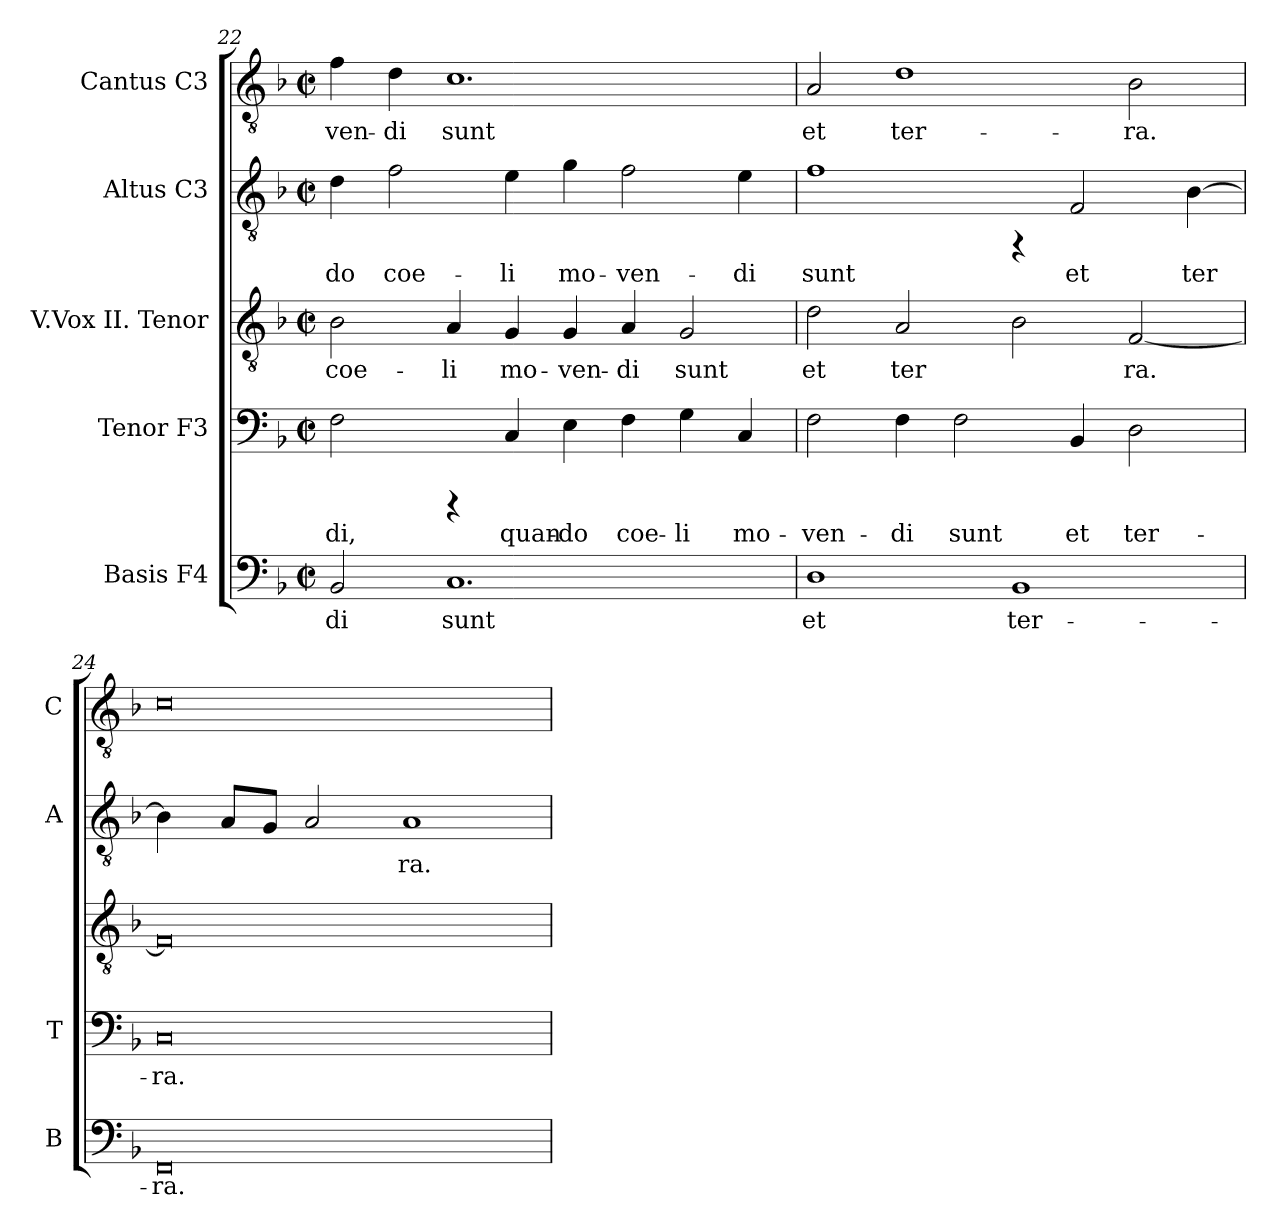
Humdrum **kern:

**kern	**text	**kern	**text	**kern	**text	**kern	**text	**kern	**text
*part5	*part5	*part4	*part4	*part3	*part3	*part2	*part2	*part1	*part1
*staff5	*staff5	*staff4	*staff4	*staff3	*staff3	*staff2	*staff2	*staff1	*staff1
*I"Basis  F4	*	*I"Tenor  F3	*	*I"V.Vox  II. Tenor	*	*I"Altus  C3	*	*I"Cantus  C3	*
*I'B	*	*I'T	*	*	*	*I'A	*	*I'C	*
!!LO:LB:g=z
*clefF4	*	*clefF4	*	*clefGv2	*	*clefGv2	*	*clefGv2	*
*k[b-]	*	*k[b-]	*	*k[b-]	*	*k[b-]	*	*k[b-]	*
*F:	*	*F:	*	*F:	*	*F:	*	*F:	*
*M2/2	*	*M2/2	*	*M2/2	*	*M2/2	*	*M2/2	*
*met(c|)	*	*met(c|)	*	*met(c|)	*	*met(c|)	*	*met(c|)	*
=22	=22	=22	=22	=22	=22	=22	=22	=22	=22
!	!LO:LY:b:cj	!	!LO:LY:b:cj	!	!LO:LY:b:cj	!	!LO:LY:b:cj	!	!LO:LY:b:cj
2BB-/	-di	2F\	-di,	2B-\	coe-	4d\	-do	4f\	-ven-
!	!	!	!	!	!	!	!LO:LY:b:cj	!	!LO:LY:b:cj
.	.	.	.	.	.	2f\	coe-	4d\	-di
!	!LO:LY:b:cj	!	!	!	!LO:LY:b:cj	!	!	!	!LO:LY:b:cj
1.C	sunt	4rCCC	.	4A/	-li	.	.	1.c	sunt
!	!	!	!LO:LY:b:cj	!	!LO:LY:b:cj	!	!LO:LY:b:cj	!	!
.	.	4C/	quan-	4G/	mo-	4e\	-li	.	.
!	!	!	!LO:LY:b:cj	!	!LO:LY:b:cj	!	!LO:LY:b:cj	!	!
.	.	4E\	-do	4G/	-ven-	4g\	mo-	.	.
!	!	!	!LO:LY:b:cj	!	!LO:LY:b:cj	!	!LO:LY:b:cj	!	!
.	.	4F\	coe-	4A/	-di	2f\	-ven-	.	.
!	!	!	!LO:LY:b:cj	!	!LO:LY:b:cj	!	!	!	!
.	.	4G\	-li	2G/	sunt	.	.	.	.
!	!	!	!LO:LY:b:cj	!	!	!	!LO:LY:b:cj	!	!
.	.	4C/	mo-	.	.	4e\	-di	.	.
=23	=23	=23	=23	=23	=23	=23	=23	=23	=23
!	!LO:LY:b:cj	!	!LO:LY:b:cj	!	!LO:LY:b:cj	!	!LO:LY:b:cj	!	!LO:LY:b:cj
1D	et	2F\	-ven-	2d\	et	1f	sunt	2A/	et
!	!	!	!LO:LY:b:cj	!	!LO:LY:b:cj	!	!	!	!LO:LY:b:cj
.	.	4F\	-di	2A/	ter-	.	.	1d	ter-
!	!	!	!LO:LY:b:cj	!	!	!	!	!	!
.	.	2F\	sunt	.	.	.	.	.	.
!	!LO:LY:b:cj	!	!	!	!LO:LY:b:cj	!	!	!	!
1BB-	ter-	.	.	2B-\	--	4rFF	.	.	.
!	!	!	!LO:LY:b:cj	!	!	!	!LO:LY:b:cj	!	!
.	.	4BB-/	et	.	.	2F/	et	.	.
!	!	!	!LO:LY:b:cj	!	!LO:LY:b:cj	!	!	!	!LO:LY:b:cj
.	.	2D\	ter-	[<2F/	-ra.	.	.	2B-\	-ra.
!	!	!	!	!	!	!	!LO:LY:b:cj	!	!
.	.	.	.	.	.	[>4B-\	ter-	.	.
=24	=24	=24	=24	=24	=24	=24	=24	=24	=24
!	!LO:LY:b:cj	!	!LO:LY:b:cj	!	!LO:LY:b:cj	!	!LO:LY:b:cj	!	!LO:LY:b:cj
0FF	-ra.	0C	-ra.	0F]	.	4B-\]	--	0c	.
!	!	!	!	!	!	!	!LO:LY:b:cj	!	!
.	.	.	.	.	.	8A/L	--	.	.
!	!	!	!	!	!	!	!LO:LY:b:cj	!	!
.	.	.	.	.	.	8G/J	--	.	.
!	!	!	!	!	!	!	!LO:LY:b:cj	!	!
.	.	.	.	.	.	2A/	--	.	.
!	!	!	!	!	!	!	!LO:LY:b:cj	!	!
.	.	.	.	.	.	1A	-ra.	.	.
=!	=!	=!	=!	=!	=!	=!	=!	=!	=!
*-	*-	*-	*-	*-	*-	*-	*-	*-	*-
